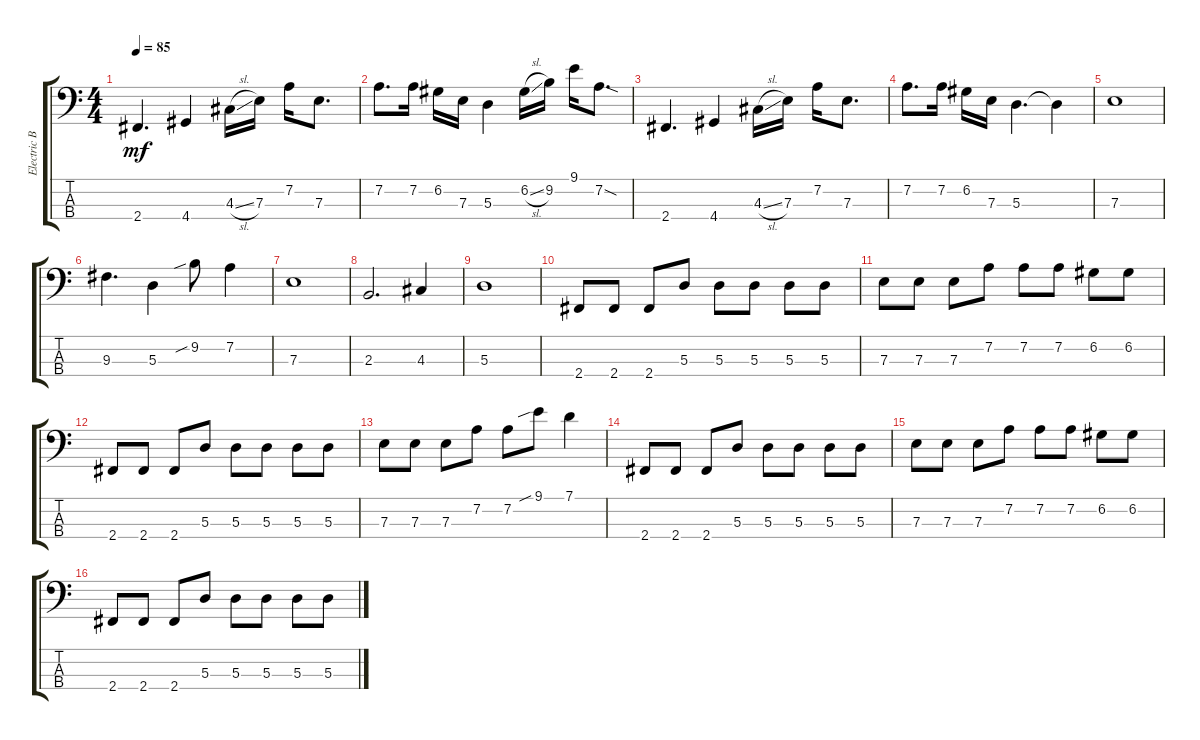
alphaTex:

\track ("Electric Bass" "Electric B") {mute instrument electricbassfinger}
\staff {score tabs}
\tuning (G2 D2 A1 E1) {hide}
\ts (4 4)
\tempo 85
\clef f4
\ks c
2.4.4{d dy mf} 4.4.4 4.3{sl}.16 7.3.16 7.2.16 7.3.8{d} |
7.2.8{d} 7.2.16 6.2.16 7.3.16 5.3.4 6.2{sl}.16 9.2.16 9.1.16 7.2{sod}.8{d} |
2.4.4{d} 4.4.4 4.3{sl}.16 7.3.16 7.2.16 7.3.8{d} |
7.2.8{d} 7.2.16 6.2.16 7.3.16 5.3.4{d} 5.3{t}.4 |
7.3.1 |
9.3.4{d} 5.3.4 9.2{sib}.8 7.2.4 |
7.3.1 |
2.3.2{d} 4.3.4 |
5.3.1 |
2.4.8 2.4.8 2.4.8 5.3.8 5.3.8 5.3.8 5.3.8 5.3.8 |
7.3.8 7.3.8 7.3.8 7.2.8 7.2.8 7.2.8 6.2.8 6.2.8 |
2.4.8 2.4.8 2.4.8 5.3.8 5.3.8 5.3.8 5.3.8 5.3.8 |
7.3.8 7.3.8 7.3.8 7.2.8 7.2.8 9.1{sib}.8 7.1.4 |
2.4.8 2.4.8 2.4.8 5.3.8 5.3.8 5.3.8 5.3.8 5.3.8 |
7.3.8 7.3.8 7.3.8 7.2.8 7.2.8 7.2.8 6.2.8 6.2.8 |
2.4.8 2.4.8 2.4.8 5.3.8 5.3.8 5.3.8 5.3.8 5.3.8
